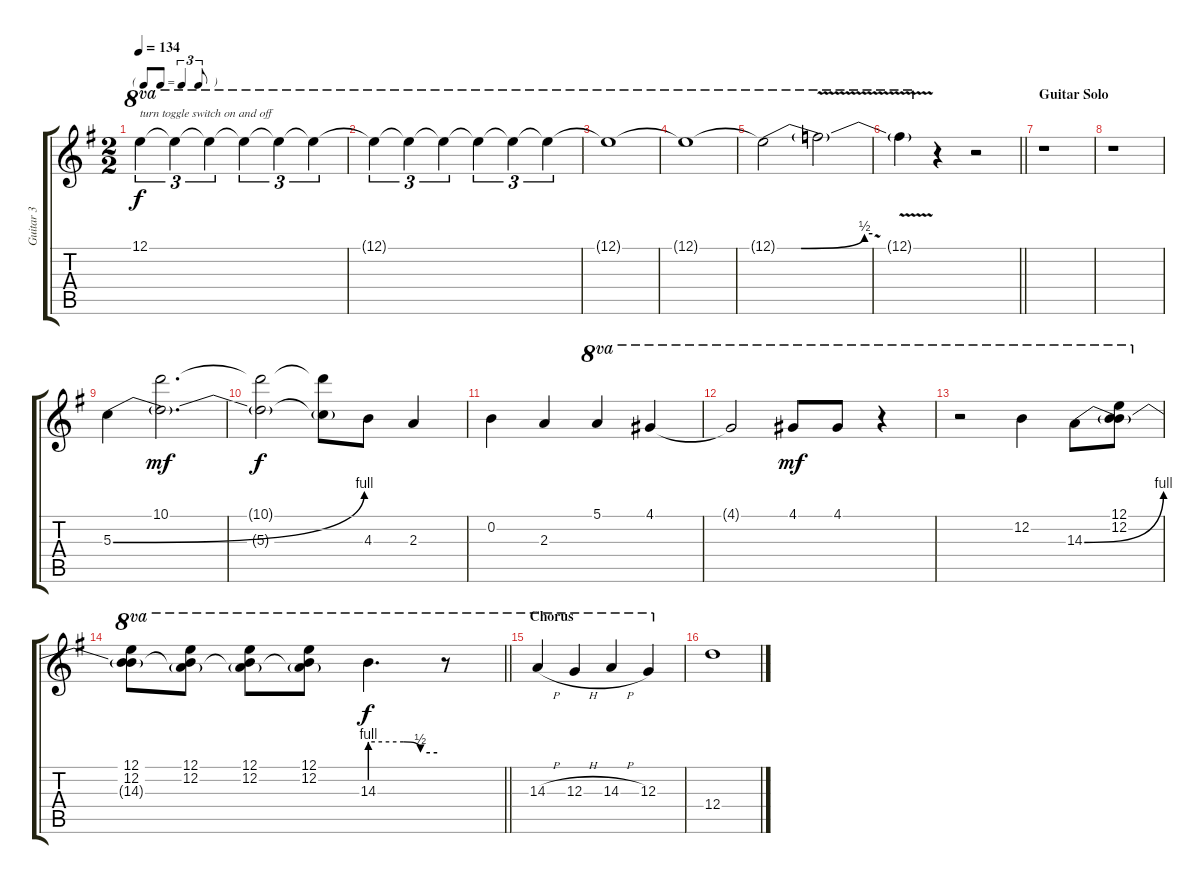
\track ("Guitar 3" "Guitar 3") {instrument distortionguitar}
\staff {score tabs}
\tuning (E4 B3 G3 D3 A2 E2) {hide}
\ts (2 2)
\tf triplet8th
\tempo 134
\clef g2
\ks g
12.1{t}.4{tu (3 2) ot 8va txt "turn toggle switch on and off" dy f volume 0} 12.1{t}.4{tu (3 2) ot 8va volume 11} 12.1{t}.4{tu (3 2) ot 8va volume 0} 12.1{t}.4{tu (3 2) ot 8va volume 11} 12.1{t}.4{tu (3 2) ot 8va volume 0} 12.1{t}.4{tu (3 2) ot 8va volume 11} |
12.1{t}.4{tu (3 2) ot 8va volume 0} 12.1{t}.4{tu (3 2) ot 8va volume 11} 12.1{t}.4{tu (3 2) ot 8va volume 0} 12.1{t}.4{tu (3 2) ot 8va volume 11} 12.1{t}.4{tu (3 2) ot 8va volume 0} 12.1{t}.4{tu (3 2) ot 8va volume 11} |
12.1{t}.1{ot 8va} |
12.1{t}.1{ot 8va} |
12.1{be (custom 0 0 15 0 55 2 60 2) t}.2{ot 8va} 12.1{v t}.2{ot 8va} |
\barLineRight lightlight
12.1{t}.4{ot 8va} r.4 r.2 |
\section ("" "Guitar Solo")
r.1 |
r.1 |
5.3{be (bend 0 0 60 4)}.4 (10.1 5.3{t}).2{d dy mf} |
(10.1{t} 5.3{t}).2{dy f} (10.1{t} 5.3{t}).8 4.3.8 2.3.4 |
0.2.4 2.3.4 5.1.4{ot 8va} 4.1.4{ot 8va} |
4.1{t}.2{ot 8va} 4.1.8{ot 8va dy mf} 4.1.8{ot 8va} r.4{ot 8va} |
r.2{ot 8va} 12.2.4{ot 8va} 14.3{be (bend 0 0 60 4)}.8{ot 8va} (12.1 12.2 14.3{t}).8{ot 8va} |
\barLineRight lightlight
(12.1 12.2 14.3{t}).8{ot 8va} (12.1 12.2 14.3{t}).8{ot 8va} (12.1 12.2 14.3{t}).8{ot 8va} (12.1 12.2 14.3{t}).8{ot 8va} 14.3{be (custom 0 4 30 4 45 2 60 2)}.4{d ot 8va dy f} r.8{ot 8va} |
\section ("" "Chorus")
14.3{h}.4{ot 8va} 12.3{h}.4{ot 8va} 14.3{h}.4{ot 8va} 12.3.4{ot 8va} |
12.4.1
